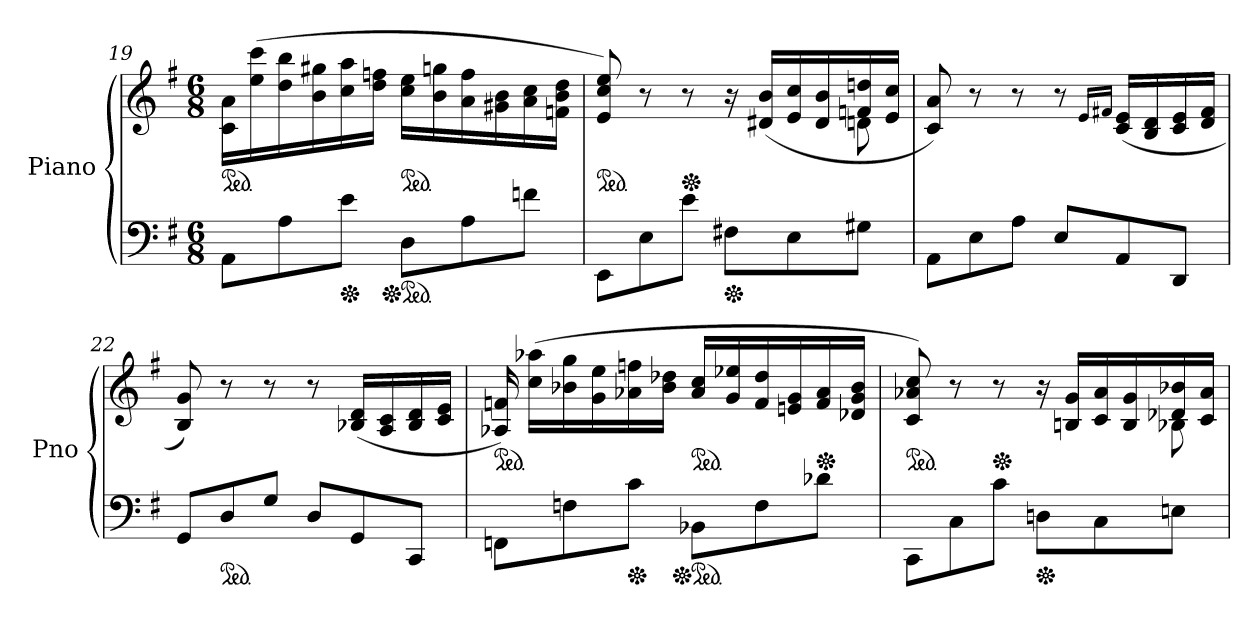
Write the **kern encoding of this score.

**kern	**kern
*part1	*part1
*staff2	*staff1
*I"Piano	*
*I'Pno	*
*clefF4	*clefG2
*k[f#]	*k[f#]
*G:	*G:
*M6/8	*M6/8
*	*ped
=19	=19
8AA\L	16c\ 16a\LL
.	(16ee\ 16ccc\
8A\	16dd\ 16bb\
.	16b\ 16gg#X\
*Xped	*
8e\J	16cc\ 16aa\
.	16dd\ 16ffn\JJ
*Xped	*
*ped	*
*	*ped
8D\L	16cc\ 16ee\LL
.	16b\ 16ggn\
8A\	16a\ 16ff\
.	16g#X\ 16b\
8fn\J	16a\ 16cc\
.	16fn\ 16b\ 16dd\JJ
=20	=20
*	*ped
*	*^
8EE\L	8e/ 8cc/ 8ee/)	8ryy
*	*v	*v
8E\	8r
*	*Xped
8e\J	8r
*Xped	*
8F#X\L	16r
.	(16d#X/ 16b/LL
8E\	16e/ 16cc/
.	16d#/ 16b/
*	*^
8G#X\J	16fn/ 16ddn/	8dn::\
.	16e/ 16cc/JJ	.
*	*v	*v
!!LO:LB:g=z
=21	=21
8AA\L	8c/ 8a/)
8E\	8r
8A\J	8r
8E/L	8r
.	16qe/LL
.	16qf#X/JJ
8AA/	(16c/ 16e/LL
.	16B/ 16d/
8DD/J	16c/ 16e/
.	16d/ 16f#/JJ
=22	=22
8GG/L	8B/ 8g/)
*ped	*
8D/	8r
8G/J	8r
8D/L	8r
8GG/	(16B-X/ 16d/LL
.	16A/ 16c/
8CC/J	16B-/ 16d/
.	16c/ 16e/JJ
=23	=23
*	*ped
8FFn\L	16A-X/ 16fn/)
.	(16cc\ 16aa-X\LL
8Fn\	16b-X\ 16gg\
.	16g\ 16ee\
*Xped	*
8c\J	16a-X\ 16ffn\
.	16b-\ 16dd-X\JJ
*Xped	*
*ped	*
*	*ped
8BB-X\L	16a-/ 16cc/LL
.	16g/ 16ee-X/
8F\	16f/ 16dd-/
.	16en/ 16g/
*	*Xped
8d-X\J	16f/ 16a-/
.	16d-X/ 16g/ 16b-/JJ
=24	=24
*	*ped
*	*^
8CC\L	8c/ 8a-X/ 8cc/)	8ryy
*	*v	*v
8C\	8r
*	*Xped
8c\J	8r
*Xped	*
8Dn\L	16r
.	16Bn/ 16g/LL
8C\	16c/ 16a-/
.	16B/ 16g/
*	*^
8En\J	16d-X/ 16b-X/	8B-X::\
.	16c/ 16a-/JJ	.
*	*v	*v
=	=
*-	*-
